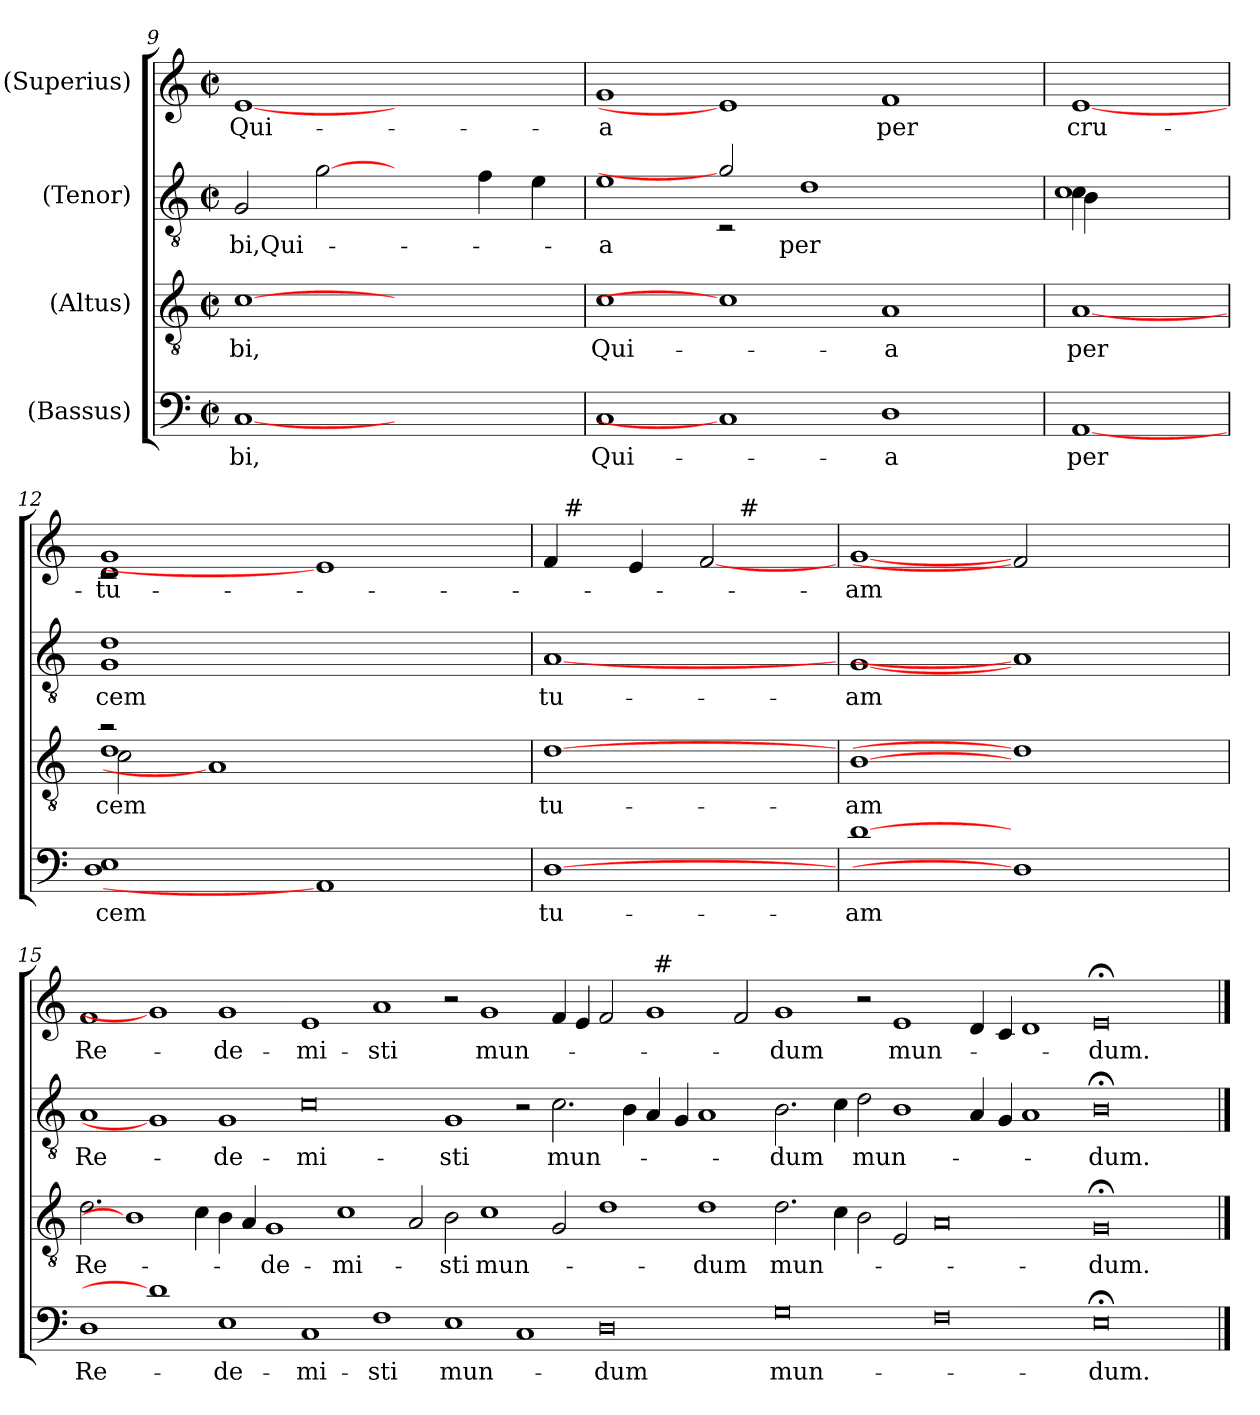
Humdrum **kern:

**kern	**text	**kern	**text	**kern	**text	**kern	**text
*part4	*part4	*part3	*part3	*part2	*part2	*part1	*part1
*staff4	*staff4	*staff3	*staff3	*staff2	*staff2	*staff1	*staff1
*I"(Bassus)	*	*I"(Altus)	*	*I"(Tenor)	*	*I"(Superius)	*
*clefF4	*	*clefGv2	*	*clefGv2	*	*clefG2	*
*k[]	*	*k[]	*	*k[]	*	*k[]	*
*C:	*	*C:	*	*C:	*	*C:	*
*M2/2	*	*M2/2	*	*M2/2	*	*M2/2	*
*met(c|)	*	*met(c|)	*	*met(c|)	*	*met(c|)	*
=9	=9	=9	=9	=9	=9	=9	=9
!	!LO:LY:b	!	!LO:LY:b	!	!LO:LY:b	!	!LO:LY:b
[1C	-bi,	[1c	-bi,	2G/	-bi,Qui-	[1e	Qui-
.	.	.	.	[2g	.	.	.
1ryy	.	1ryy	.	2ryy	.	1ryy	.
.	.	.	.	4f\	.	.	.
.	.	.	.	4e\	.	.	.
=10	=10	=10	=10	=10	=10	=10	=10
!	!LO:LY:b	!	!LO:LY:b	!	!LO:LY:b:rj	!	!LO:LY:b:rj
*	*	*	*	*^	*	*	*
1C	Qui-	1c	Qui-	1e	1ryy	-a	1g	-a
1C]	.	1c]	.	2g]	2rC	.	1e]	.
!	!	!	!	!	!	!LO:LY:b	!	!
.	.	.	.	1d	2ryy	per	.	.
!	!LO:LY:b:rj	!	!LO:LY:b:rj	!	!	!	!	!LO:LY:b
1D	-a	1A	-a	.	1ryy	.	1f	per
.	.	.	.	2ryy	.	.	.	.
*	*	*	*	*v	*v	*	*	*
=11	=11	=11	=11	=11	=11	=11	=11
!	!LO:LY:b	!	!LO:LY:b	!	!	!	!LO:LY:b
*	*	*	*	*^	*	*	*
*	*	*	*	*	*^	*	*	*
[1AA	per	[1A	per	4c\	4B\	1c	.	[1e	cru-
.	.	.	.	2.ryy	2.ryy	.	.	.	.
*	*	*	*	*	*v	*v	*	*	*
=12	=12	=12	=12	=12	=12	=12	=12	=12
!	!LO:LY:b	!	!LO:LY:b	!	!	!	!	!
*	*	*^	*	*	*	*	*	*
*	*	*	*^	*	*	*	*	*	*
!	!	!	!	!	!LO:LY:b	!	!	!LO:LY:b	!	!LO:LY:b
*	*	*	*	*	*	*v	*v	*	*^	*
1D 1E	-cem	2ra	1d	2c\	-cem	1G 1d	-cem	1d 1g	2rc	tu-
.	.	1A]	.	2ryy	.	.	.	.	1.ryy	.
1AA]	.	.	2ryy	1ryy	.	1ryy	.	1e]	.	.
.	.	2ryy	2ryy	.	.	.	.	.	.	.
*	*	*	*v	*v	*	*	*	*v	*v	*
=13	=13	=13	=13	=13	=13	=13	=13	=13
!	!LO:LY:b:rj	!	!	!LO:LY:b:rj	!	!LO:LY:b:rj	!	!
*	*	*	*	*	*	*	*^	*
*	*	*v	*v	*	*	*	*	*^	*
[1D	tu-	[1d	tu-	[1A	tu-	4f/	32ryy	2ryy	.
!	!	!	!	!	!	!	!LO:TX:a:t=#	!	!
.	.	.	.	.	.	.	2ryy	.	.
.	.	.	.	.	.	4e/	.	.	.
.	.	.	.	.	.	[2f	.	16ryy	.
.	.	.	.	.	.	.	4...ryy	.	.
!	!	!	!	!	!	!	!	!LO:TX:a:t=#	!
.	.	.	.	.	.	.	.	4..ryy	.
=14	=14	=14	=14	=14	=14	=14	=14	=14	=14
!	!LO:LY:b	!	!LO:LY:b	!	!LO:LY:b	!	!	!	!LO:LY:b
*	*	*	*	*	*	*v	*v	*v	*
[1d	-am	[1B	-am	[1G	-am	[1g	-am
1D]	.	1d]	.	1A]	.	2f]	.
.	.	.	.	.	.	2ryy	.
!!LO:LB:g=z
=15	=15	=15	=15	=15	=15	=15	=15
!	!LO:LY:b	!	!LO:LY:b	!	!LO:LY:b	!	!LO:LY:b
*	*	*	*	*	*	*^	*
1D	Re-	2.d\	Re-	1A	Re-	1f	1ryy	Re-
.	.	1B]	.	.	.	.	.	.
1d]	.	.	.	1G]	.	1g]	1ryy	.
.	.	4c\	.	.	.	.	.	.
!	!LO:LY:b	!	!	!	!LO:LY:b	!	!	!LO:LY:b
1E	-de-	4B\	.	1G	-de-	1g	1ryy	-de-
.	.	4A/	.	.	.	.	.	.
!	!	!	!LO:LY:b	!	!	!	!	!
.	.	1G	-de-	.	.	.	.	.
!	!LO:LY:b	!	!	!	!LO:LY:b:rj	!	!	!LO:LY:b
1C	-mi-	.	.	0c	-mi-	1e	1ryy	-mi-
!	!	!	!LO:LY:b	!	!	!	!	!
.	.	1c	-mi-	.	.	.	.	.
!	!LO:LY:b	!	!	!	!	!	!	!LO:LY:b
1F	-sti	.	.	.	.	1a	1ryy	-sti
.	.	2A/	.	.	.	.	.	.
!	!LO:LY:b	!	!LO:LY:b	!	!LO:LY:b	!	!	!
1E	mun-	2B\	-sti	1G	-sti	2r	1ryy	.
!	!	!	!LO:LY:b	!	!	!	!	!LO:LY:b
.	.	1c	mun-	.	.	1g	.	mun-
1C	.	.	.	2r	.	.	1ryy	.
!	!	!	!	!	!LO:LY:b	!	!	!
.	.	2G/	.	2.c\	mun-	4f/	.	.
.	.	.	.	.	.	4e/	.	.
!	!LO:LY:b	!	!	!	!	!	!	!
0D	-dum	1d	.	.	.	2f/	2ryy	.
.	.	.	.	4B\	.	.	.	.
.	.	.	.	4A/	.	1g	32ryy	.
!	!	!	!	!	!	!	!LO:TX:a:t=#	!
.	.	.	.	.	.	.	1ryy	.
.	.	.	.	4G/	.	.	.	.
!	!	!	!LO:LY:b	!	!	!	!	!
.	.	1d	-dum	1A	.	.	.	.
.	.	.	.	.	.	2f/	.	.
.	.	.	.	.	.	.	1ryy	.
!	!LO:LY:b	!	!LO:LY:b	!	!LO:LY:b	!	!	!LO:LY:b
0G	mun-	2.d\	mun-	2.B\	-dum	1g	.	-dum
.	.	.	.	.	.	.	1ryy	.
.	.	4c\	.	4c\	.	.	.	.
!	!	!	!	!	!LO:LY:b	!	!	!
.	.	2B\	.	2d\	mun-	2r	.	.
!	!	!	!	!	!	!	!	!LO:LY:b
.	.	2E/	.	1B	.	1e	.	mun-
.	.	.	.	.	.	.	1ryy	.
0F	.	0A	.	.	.	.	.	.
.	.	.	.	4A/	.	4d/	.	.
.	.	.	.	.	.	.	1ryy	.
.	.	.	.	4G/	.	4c/	.	.
.	.	.	.	1A	.	1d	.	.
.	.	.	.	.	.	.	1ryy	.
!	!LO:LY:b	!	!LO:LY:b	!	!LO:LY:b	!	!	!LO:LY:b
0E;<	-dum.	0G;	-dum.	0B;<	-dum.	0e;	.	-dum.
.	.	.	.	.	.	.	1ryy	.
.	.	.	.	.	.	.	4...ryy	.
*	*	*	*	*	*	*v	*v	*
==	==	==	==	==	==	==	==
*-	*-	*-	*-	*-	*-	*-	*-
